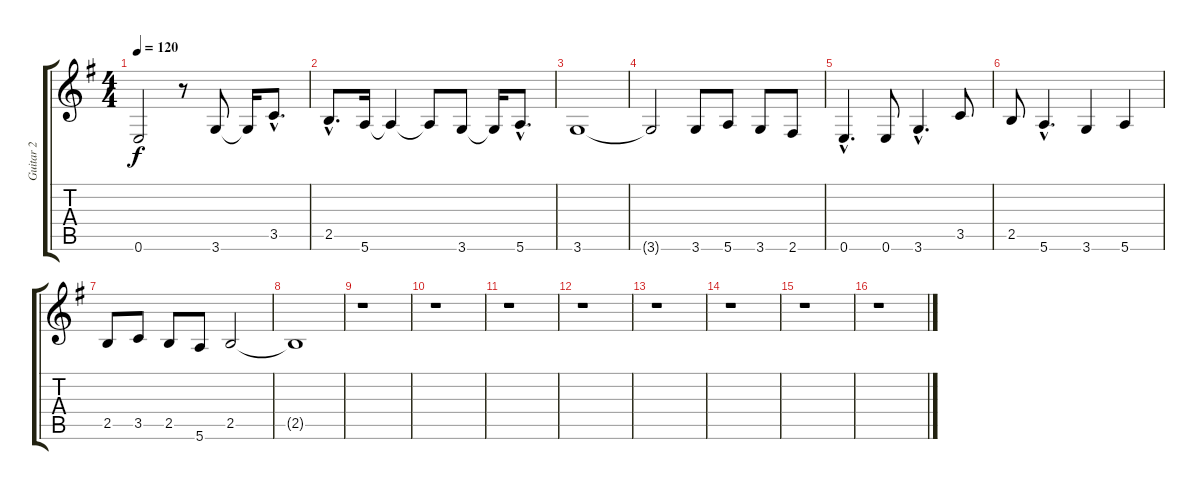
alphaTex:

\track ("Guitar 2" "Guitar 2") {instrument acousticguitarsteel}
\staff {score tabs}
\tuning (E4 B3 G3 D3 A2 E2) {hide}
\ts (4 4)
\tempo 120
\clef g2
\ks g
0.6.2{dy f} r.8 3.6.8 3.6{t}.16 3.5{hac}.8{d} |
2.5{hac}.8{d} 5.6.16 5.6{t}.4 5.6{t}.8 3.6.8 3.6{t}.16 5.6{hac}.8{d} |
3.6.1 |
3.6{t}.2 3.6.8 5.6.8 3.6.8 2.6.8 |
0.6{hac}.4{d} 0.6.8 3.6{hac}.4{d} 3.5.8 |
2.5.8 5.6{hac}.4{d} 3.6.4 5.6.4 |
2.5.8 3.5.8 2.5.8 5.6.8 2.5.2 |
2.5{t}.1 |
r.1 |
r.1 |
r.1 |
r.1 |
r.1 |
r.1 |
r.1 |
r.1
